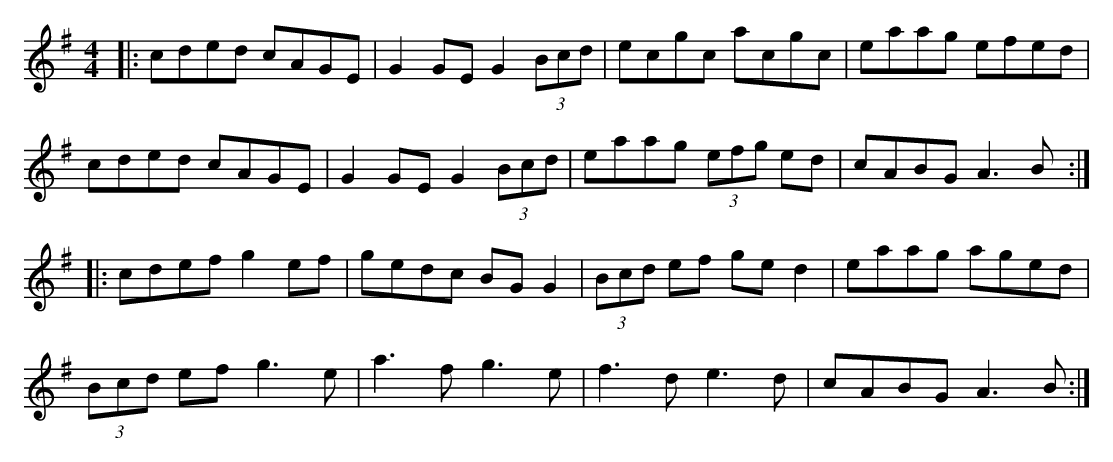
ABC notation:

X:1
M:4/4
K:Ador
|:cded cAGE|G2GE G2(3Bcd|ecgc acgc|eaag efed|
cded cAGE|G2GE G2(3Bcd|eaag (3efg ed|cABG A3B:|
|:cdef g2ef|gedc BG G2|(3Bcd ef ged2|eaag aged|
(3Bcd ef g3e|a3f g3e|f3d e3d|cABG A3B:|
